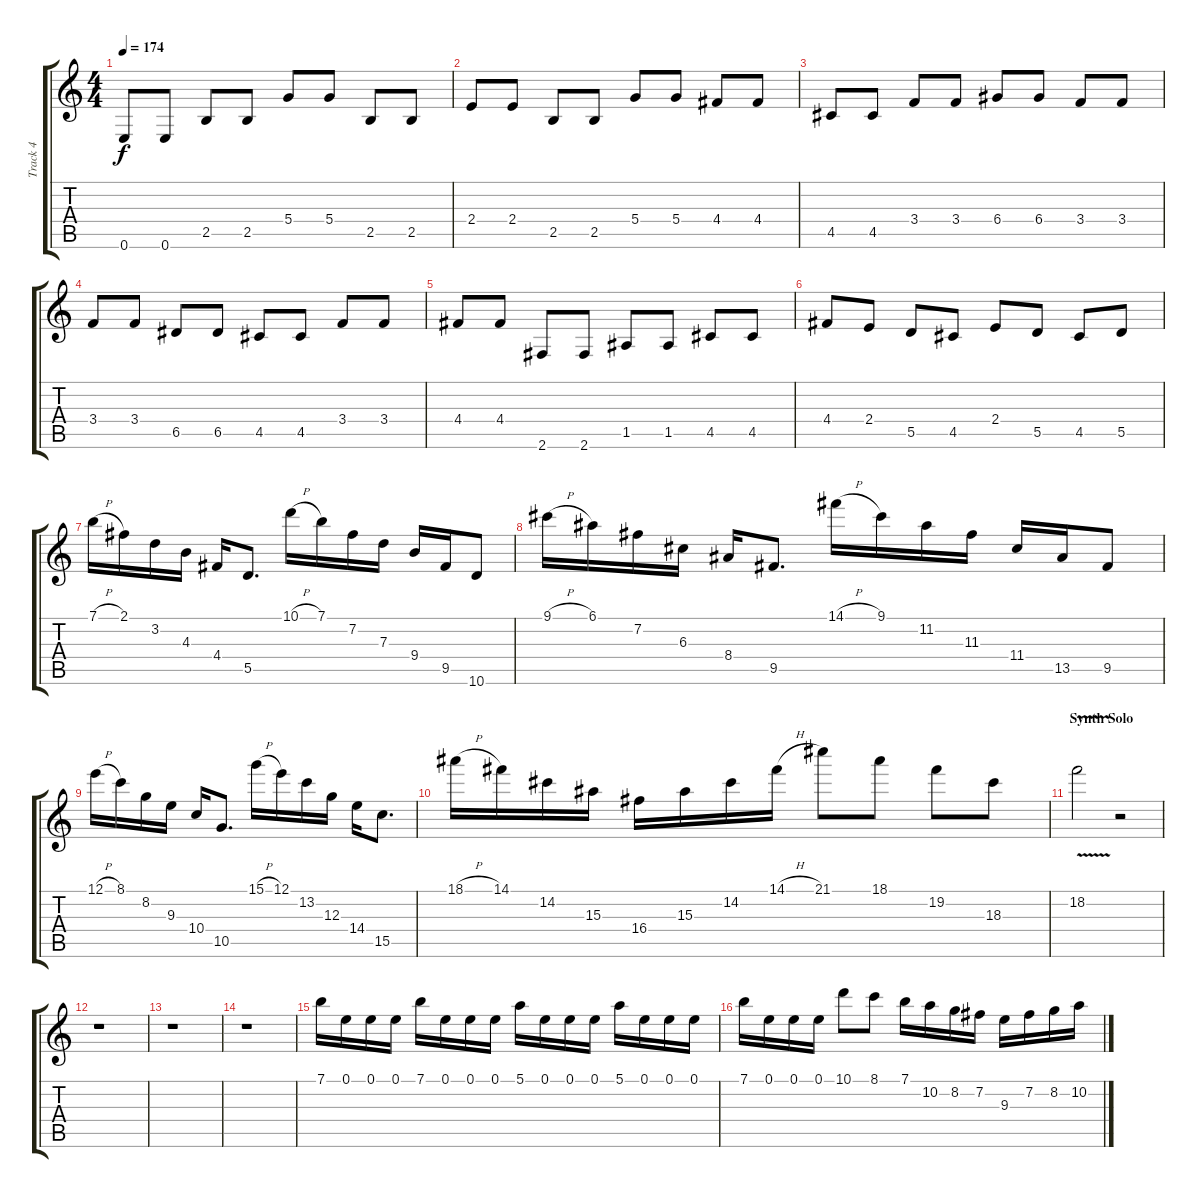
\track ("Track 4" "Track 4") {instrument overdrivenguitar}
\staff {score tabs}
\tuning (E4 B3 G3 D3 A2 E2) {hide}
\ts (4 4)
\tempo 174
\clef g2
\ks c
0.6.8{dy f} 0.6.8 2.5.8 2.5.8 5.4.8 5.4.8 2.5.8 2.5.8 |
2.4.8 2.4.8 2.5.8 2.5.8 5.4.8 5.4.8 4.4.8 4.4.8 |
4.5.8 4.5.8 3.4.8 3.4.8 6.4.8 6.4.8 3.4.8 3.4.8 |
3.4.8 3.4.8 6.5.8 6.5.8 4.5.8 4.5.8 3.4.8 3.4.8 |
4.4.8 4.4.8 2.6.8 2.6.8 1.5.8 1.5.8 4.5.8 4.5.8 |
4.4.8 2.4.8 5.5.8 4.5.8 2.4.8 5.5.8 4.5.8 5.5.8 |
7.1{h}.16 2.1.16 3.2.16 4.3.16 4.4.16 5.5.8{d} 10.1{h}.16 7.1.16 7.2.16 7.3.16 9.4.16 9.5.16 10.6.8 |
9.1{h}.16 6.1.16 7.2.16 6.3.16 8.4.16 9.5.8{d} 14.1{h}.16 9.1.16 11.2.16 11.3.16 11.4.16 13.5.16 9.5.8 |
12.1{h}.16 8.1.16 8.2.16 9.3.16 10.4.16 10.5.8{d} 15.1{h}.16 12.1.16 13.2.16 12.3.16 14.4.16 15.5.8{d} |
18.1{h}.16 14.1.16 14.2.16 15.3.16 16.4.16 15.3.16 14.2.16 14.1{h}.16 21.1.8 18.1.8 19.2.8 18.3.8 |
\section ("" "Synth Solo")
18.2{v}.2 r.2 |
r.1 |
r.1 |
r.1 |
7.1.16 0.1.16 0.1.16 0.1.16 7.1.16 0.1.16 0.1.16 0.1.16 5.1.16 0.1.16 0.1.16 0.1.16 5.1.16 0.1.16 0.1.16 0.1.16 |
7.1.16 0.1.16 0.1.16 0.1.16 10.1.8 8.1.8 7.1.16 10.2.16 8.2.16 7.2.16 9.3.16 7.2.16 8.2.16 10.2.16
